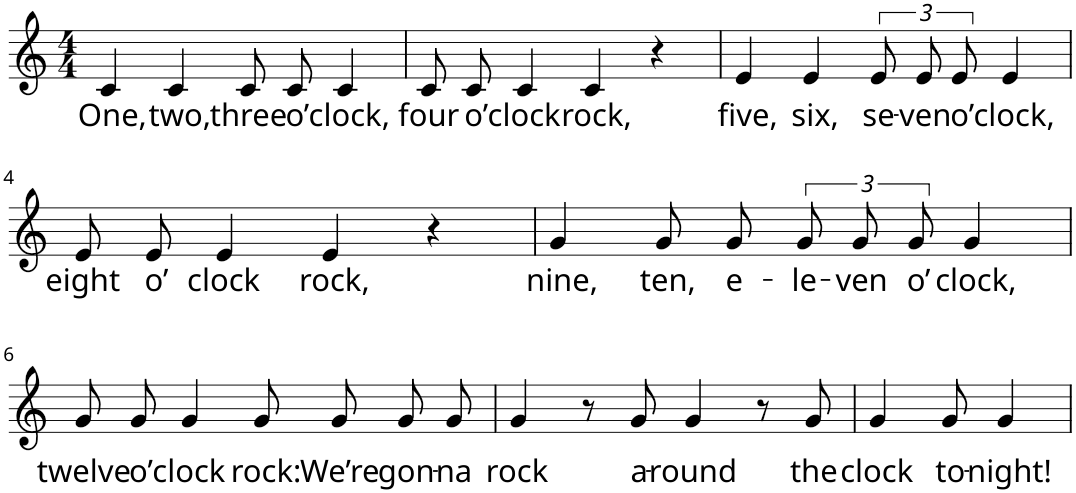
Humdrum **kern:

**kern	**text
*part1	*part1
*staff1	*staff1
*I"[Voice]	*
*I'Voice	*
*clefG2	*
*k[]	*
*M4/4	*
=1	=1
!	!LO:LY:b
4c/	One,
!	!LO:LY:b
4c/	two,
!	!LO:LY:b
8c/L	three
!	!LO:LY:b
8c/J	o’
!	!LO:LY:b
4c/	clock,
=2	=2
!	!LO:LY:b
8c/L	four
!	!LO:LY:b
8c/J	o’
!	!LO:LY:b
4c/	clock
!	!LO:LY:b
4c/	rock,
4r	.
=3	=3
!	!LO:LY:b
4e/	five,
!	!LO:LY:b
4e/	six,
!	!LO:LY:b
12e/L	se-
!	!LO:LY:b
12e/	-ven
!	!LO:LY:b
12e/J	o’
!	!LO:LY:b
4e/	clock,
!!LO:LB:g=z
=4	=4
!	!LO:LY:b
8e/L	eight
!	!LO:LY:b
8e/J	o’
!	!LO:LY:b
4e/	clock
!	!LO:LY:b
4e/	rock,
4r	.
=5	=5
!	!LO:LY:b
4g/	nine,
!	!LO:LY:b
8g/L	ten,
!	!LO:LY:b
8g/J	e-
!	!LO:LY:b
12g/L	-le-
!	!LO:LY:b
12g/	-ven
!	!LO:LY:b
12g/J	o’
!	!LO:LY:b
4g/	clock,
!!LO:LB:g=z
=6	=6
!	!LO:LY:b
8g/L	twelve
!	!LO:LY:b
8g/J	o’
!	!LO:LY:b
4g/	clock
!	!LO:LY:b
8g/L	rock:
!	!LO:LY:b
8g/J	We’re
!	!LO:LY:b
8g/L	gon-
!	!LO:LY:b
8g/J	-na
=7	=7
!	!LO:LY:b
4g/	rock
8r	.
!	!LO:LY:b
8g/	a-
!	!LO:LY:b
4g/	-round
8r	.
!	!LO:LY:b
8g/	the
=8	=8
!	!LO:LY:b
4g/	clock
!	!LO:LY:b
8g/	to-
!	!LO:LY:b
4g/	-night!
=	=
*-	*-
